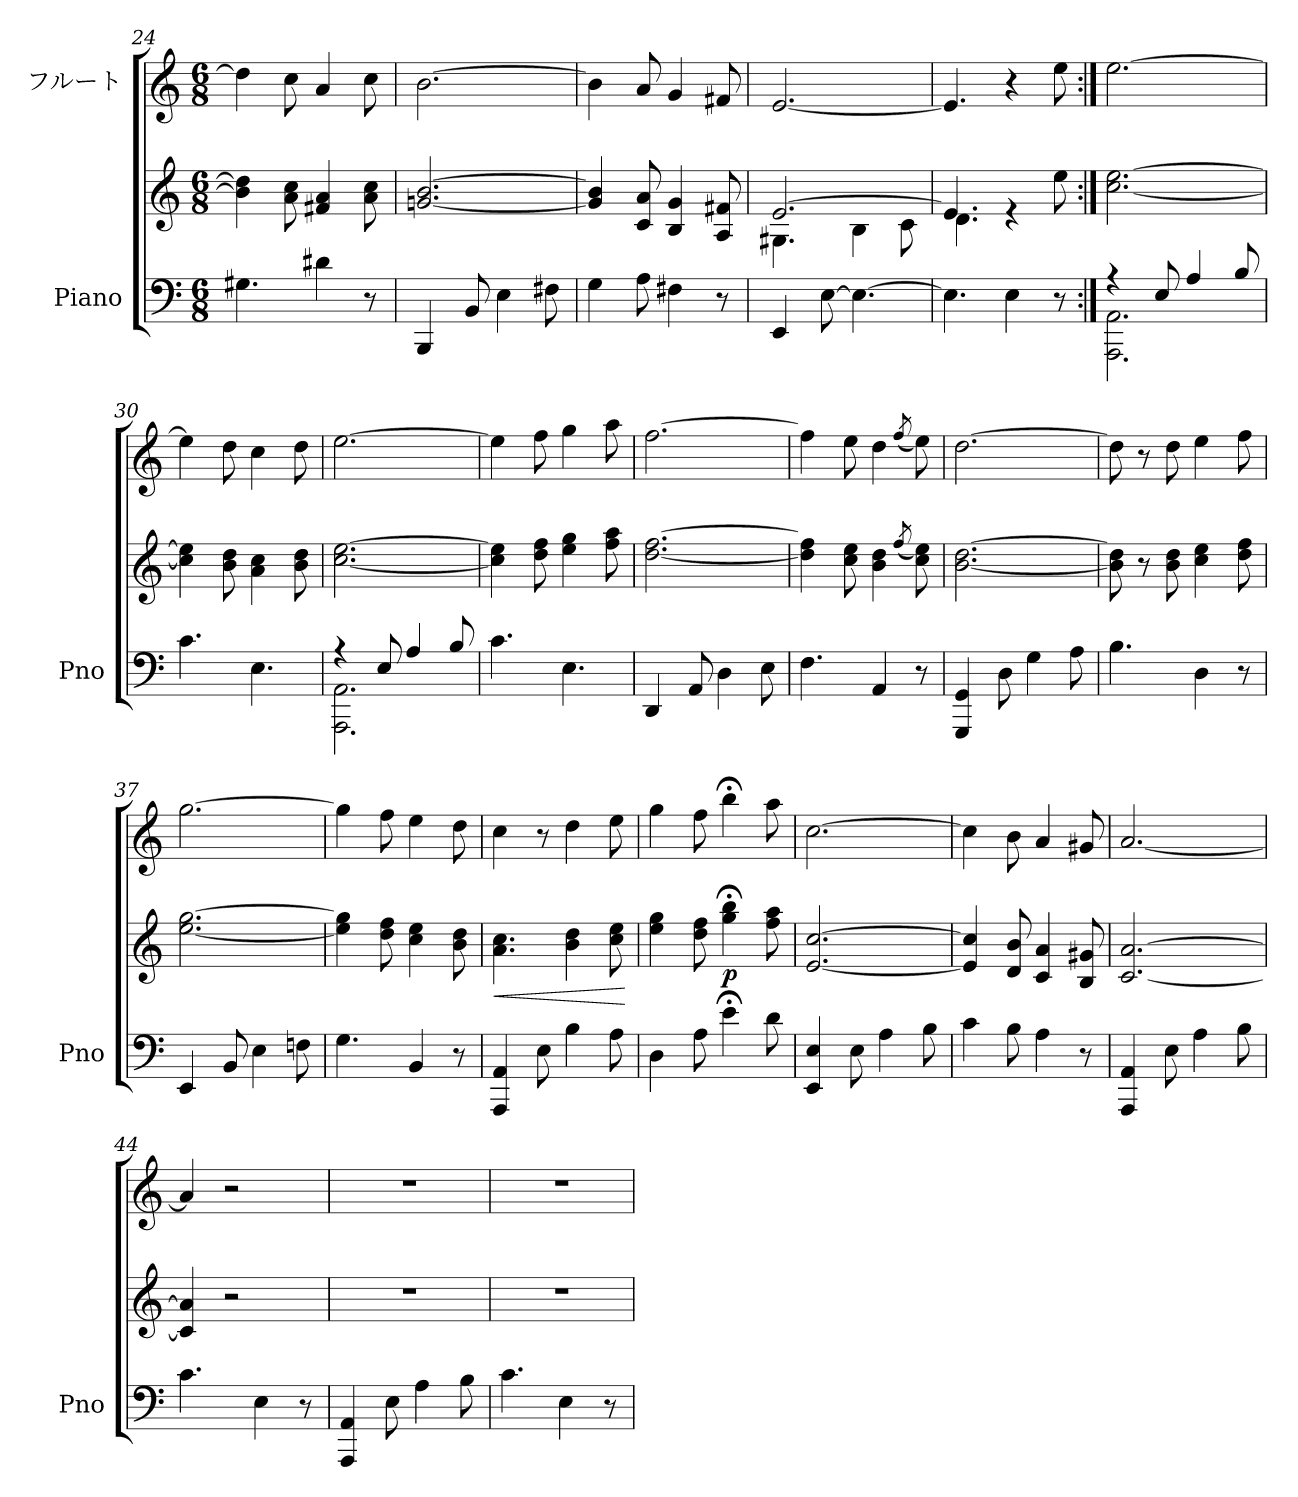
**kern	**kern	**dynam	**kern
*part2	*part2	*part2	*part1
*staff3	*staff2	*staff2/3	*staff1
*I"Piano	*	*	*I"フルート
*I'Pno	*	*	*
*clefF4	*clefG2	*	*clefG2
*k[]	*k[]	*	*k[]
*M6/8	*M6/8	*	*M6/8
=24	=24	=24	=24
4.G#X\	4b\] 4dd\]	.	4dd\]
.	8a\ 8cc\	.	8cc\
4d#X\	4f#X/ 4a/	.	4a/
8r	8a\ 8cc\	.	8cc\
=25	=25	=25	=25
4BBB/	[2.gn/ [2.b/	.	[2.b\
8BB/	.	.	.
4E\	.	.	.
8F#X\	.	.	.
!!LO:LB:g=z
=26	=26	=26	=26
*k[]	*k[]	*	*k[]
4G\	4g/] 4b/]	.	4b\]
8A\	8c/ 8a/	.	8a/
4F#X\	4B/ 4g/	.	4g/
8r	8A/ 8f#X/	.	8f#X/
=27	=27	=27	=27
*	*^	*	*
4EE/	[2.e/	4.G#X\	.	[2.e/
[8E\	.	.	.	.
4.E\_	.	4B\	.	.
.	.	8c\	.	.
=28	=28	=28	=28	=28
4.E\]	4.e/]	4.d\	.	4.e/]
4E\	4re	4.ryy	.	4r
8r	8ee\	.	.	8ee\
*	*v	*v	*	*
=29:|!	=29:|!	=29:|!	=29:|!
*^	*	*	*
4r	2.AAA\ 2.AA\	[2.cc\ [2.ee\	.	[2.ee\
8E/	.	.	.	.
4A/	.	.	.	.
8B/	.	.	.	.
*v	*v	*	*	*
=30	=30	=30	=30
4.c\	4cc\] 4ee\]	.	4ee\]
.	8b\ 8dd\	.	8dd\
4.E\	4a\ 4cc\	.	4cc\
.	8b\ 8dd\	.	8dd\
!!LO:LB:g=z
=31	=31	=31	=31
*k[]	*k[]	*	*k[]
*^	*	*	*
4r	2.AAA\ 2.AA\	[2.cc\ [2.ee\	.	[2.ee\
8E/	.	.	.	.
4A/	.	.	.	.
8B/	.	.	.	.
*v	*v	*	*	*
=32	=32	=32	=32
4.c\	4cc\] 4ee\]	.	4ee\]
.	8dd\ 8ff\	.	8ff\
4.E\	4ee\ 4gg\	.	4gg\
.	8ff\ 8aa\	.	8aa\
=33	=33	=33	=33
4DD/	[2.dd\ [2.ff\	.	[2.ff\
8AA/	.	.	.
4D\	.	.	.
8E\	.	.	.
=34	=34	=34	=34
4.F\	4dd\] 4ff\]	.	4ff\]
.	8cc\ 8ee\	.	8ee\
4AA/	4b\ 4dd\	.	4dd\
.	(<8qff/	.	(<8qff/
8r	8cc\ 8ee\)	.	8ee\)
=35	=35	=35	=35
4GGG/ 4GG/	[2.b\ [2.dd\	.	[2.dd\
8D\	.	.	.
4G\	.	.	.
8A\	.	.	.
!!LO:LB:g=z
=36	=36	=36	=36
*k[]	*k[]	*	*k[]
4.B\	8b\] 8dd\]	.	8dd\]
.	8r	.	8r
.	8b\ 8dd\	.	8dd\
4D\	4cc\ 4ee\	.	4ee\
8r	8dd\ 8ff\	.	8ff\
=37	=37	=37	=37
4EE/	[2.ee\ [2.gg\	.	[2.gg\
8BB/	.	.	.
4E\	.	.	.
8Fn\	.	.	.
=38	=38	=38	=38
4.G\	4ee\] 4gg\]	.	4gg\]
.	8dd\ 8ff\	.	8ff\
4BB/	4cc\ 4ee\	.	4ee\
8r	8b\ 8dd\	.	8dd\
=39	=39	=39	=39
!	!	!LO:HP:b	!
4AAA/ 4AA/	4.a\ 4.cc\	<	4cc\
8E\	.	.	8r
4B\	4b\ 4dd\	.	4dd\
8A\	8cc\ 8ee\	.	8ee\
.	.	[	.
=40	=40	=40	=40
*	*	*	*MM75
4D\	4ee\ 4gg\	.	4gg\
8A\	8dd\ 8ff\	.	8ff\
*	*	*	*MM35
!	!	!LO:DY:b	!
4e;<\	4gg\;< 4bb\;<	p	4bb;<\
8d\	8ff\ 8aa\	.	8aa\
!!LO:PB:g=z
=41	=41	=41	=41
*k[]	*k[]	*	*k[]
*	*	*	*MM105
4EE/ 4E/	[2.e/ [2.cc/	.	[2.cc\
8E\	.	.	.
4A\	.	.	.
8B\	.	.	.
=42	=42	=42	=42
4c\	4e/] 4cc/]	.	4cc\]
8B\	8d/ 8b/	.	8b\
4A\	4c/ 4a/	.	4a/
8r	8B/ 8g#X/	.	8g#X/
=43	=43	=43	=43
4AAA/ 4AA/	[2.c/ [2.a/	.	[2.a/
8E\	.	.	.
4A\	.	.	.
8B\	.	.	.
=44	=44	=44	=44
4.c\	4c/] 4a/]	.	4a/]
.	2r	.	2r
4E\	.	.	.
8r	.	.	.
!!LO:LB:g=z
=45	=45	=45	=45
*k[]	*k[]	*	*k[]
4AAA/ 4AA/	2.r	.	2.r
8E\	.	.	.
4A\	.	.	.
8B\	.	.	.
=46	=46	=46	=46
4.c\	2.r	.	2.r
4E\	.	.	.
8r	.	.	.
=	=	=	=
*-	*-	*-	*-
